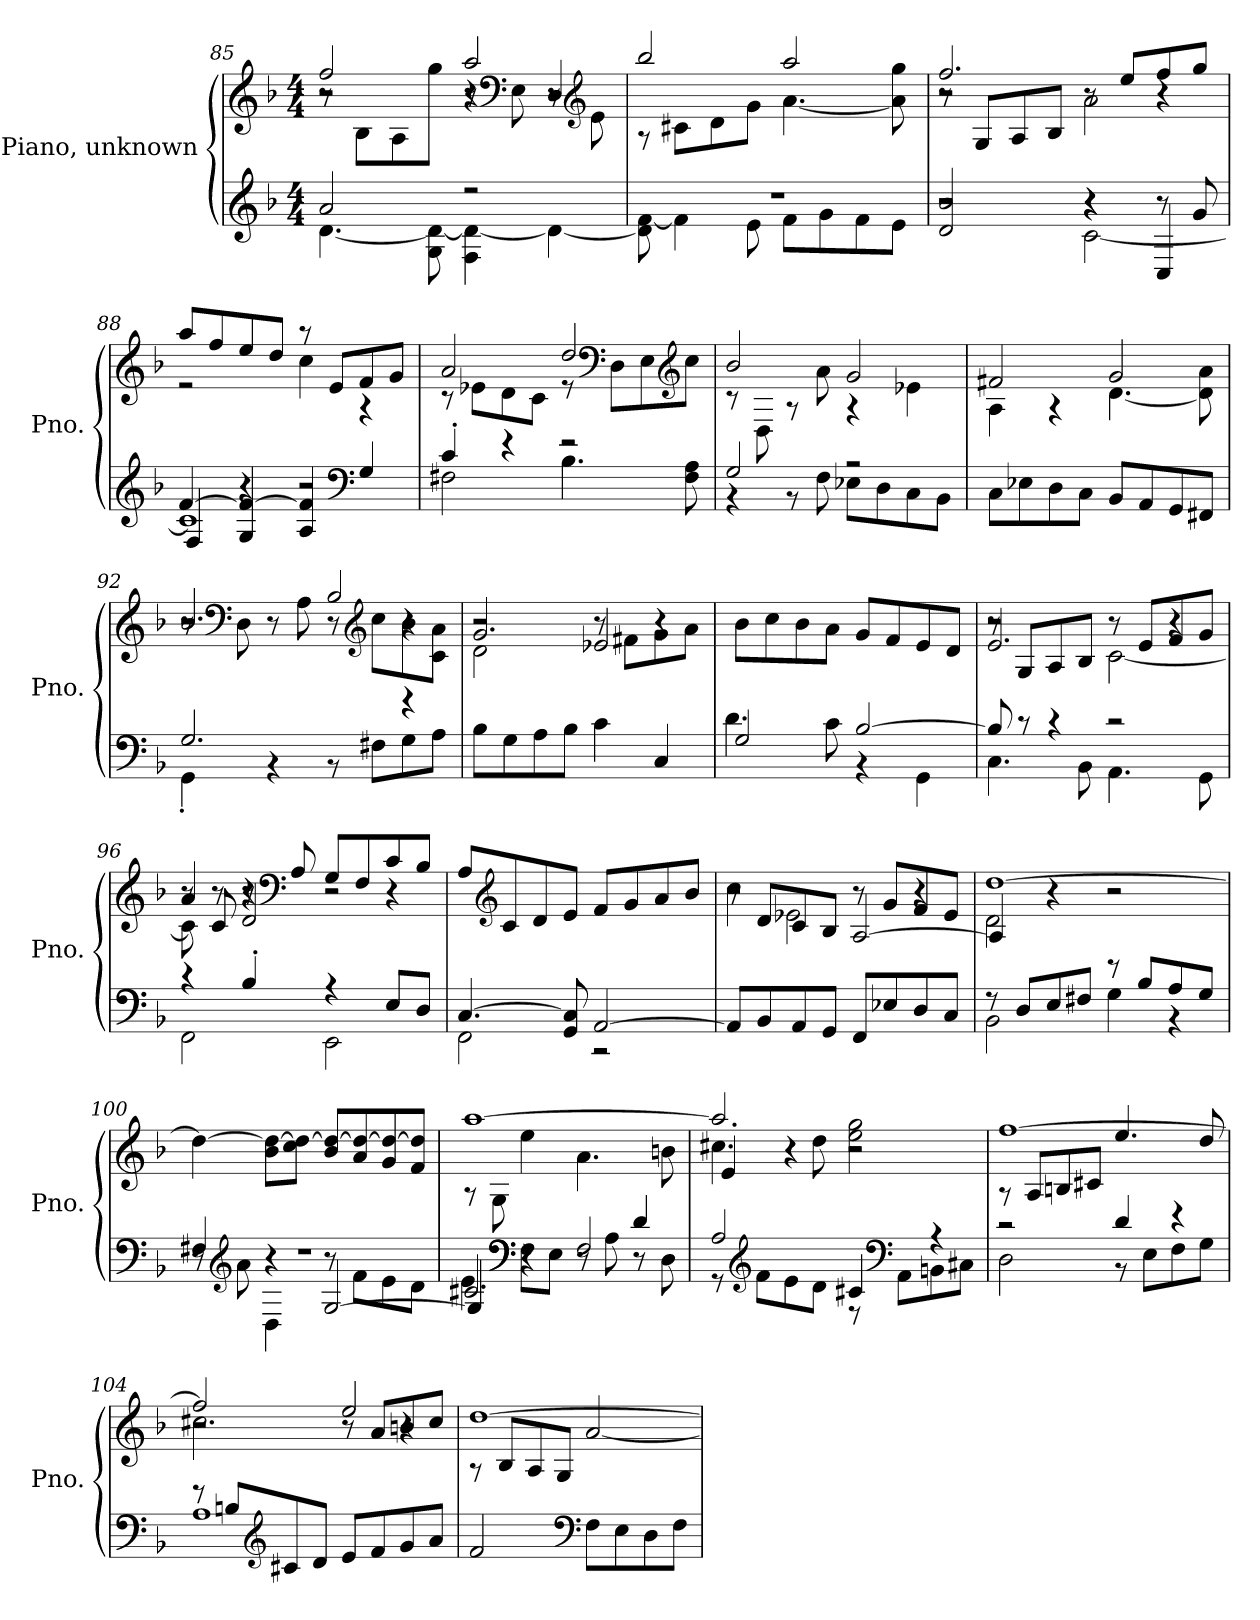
**kern	**kern
*part1	*part1
*staff2	*staff1
*I"Piano, unknown	*
*I'Pno.	*
*clefG2	*clefG2
*k[b-]	*k[b-]
*M4/4	*M4/4
=85	=85
*^	*^
*	*	*	*^
2a/	[4.d\	2ff/	8r	2r
.	.	.	8B-\L	.
.	.	.	8A\	.
.	8G\ 8d\_	.	8gg\J	.
2r	4F\ 4d\_	2aa/	8r	4r
*	*	*clefF4	*	*
.	.	.	8E\	.
.	4d\_	.	8r	4D/
*	*	*clefG2	*	*
.	.	.	8e\	.
*	*	*	*v	*v
=86	=86	=86	=86
1r	8d\] [8f\	2bb-/	8r
.	4f\]	.	8c#X\L
.	.	.	8d\
.	8e\	.	8g\J
.	8f\L	2aa/	[4.a\
.	8g\	.	.
.	8f\	.	.
.	8e\J	.	8a\] 8gg\
=87	=87	=87	=87
*	*^	*	*^
2d/ 2b-/	2r	2r	2.ff/	2r	8r
.	.	.	.	.	8G/L
.	.	.	.	.	8A/
.	.	.	.	.	8B-/J
4r	[2c\	4r	.	2a\	8r
.	.	.	.	.	8ee/L
8r	.	4C/	4r	.	8ff/
8g/	.	.	.	.	8gg/J
*	*	*	*	*v	*v
!!LO:LB:g=z
=88	=88	=88	=88	=88
[4f/	1c]	4F/	8aa/L	2r
.	.	.	8ff/	.
4G/ 4f/_	.	4r	8ee/	.
.	.	.	8dd/J	.
4A/ 4f/]	.	2r	8r	4cc\
.	.	.	8e/L	.
*clefF4	*	*	*	*
4G/	.	.	8f/	4r
.	.	.	8g/J	.
*	*v	*v	*	*
=89	=89	=89	=89
4c'/	2F#X\	2a/	8r
.	.	.	8e-X\L
4r	.	.	8d\
.	.	.	8c\J
2r	4.B-\	2dd/	8r
*	*	*clefF4	*
.	.	.	8D\L
.	.	.	8E\
*	*	*clefG2	*
.	8F#\ 8A\	.	8cc\J
=90	=90	=90	=90
2G/	4r	2b-/	8r
.	.	.	8D\
.	8r	.	8r
.	8F\	.	8a\
2r	8E-X\L	2g/	4r
.	8D\	.	.
.	8C\	.	4e-X\
.	8BB-\J	.	.
*v	*v	*	*
=91	=91	=91
8C\L	2f#X/	4A\
8E-X\	.	.
8D\	.	4r
8C\J	.	.
8BB-/L	2g/	[4.d\
8AA/	.	.
8GG/	.	.
8FF#X/J	.	8d\] 8a\
!!LO:LB:g=z
=92	=92	=92
*^	*	*^
2.G/	4GG'\	2.b-/	8r	2r
*	*	*clefF4	*	*
.	.	.	8D\	.
.	4r	.	8r	.
.	.	.	8A\	.
.	8r	.	8r	2B-/
*	*	*clefG2	*	*
.	8F#X\L	.	8cc\L	.
4r	8G\	4r	8b-\	.
.	8A\J	.	8c\ 8a\J	.
*v	*v	*	*	*
=93	=93	=93	=93
8B-\L	2.g/	2d\	2r
8G\	.	.	.
8A\	.	.	.
8B-\J	.	.	.
4c\	.	8r	2e-X/
.	.	8f#X\L	.
4C/	4r	8g\	.
.	.	8a\J	.
*	*v	*v	*v
=94	=94
*^	*
2G/	4.d\	8b-\L
.	.	8cc\
.	.	8b-\
.	8c\	8a\J
[2B-/	4r	8g/L
.	.	8f/
.	4GG\	8e/
.	.	8d/J
=95	=95	=95
*	*	*^
*	*	*	*^
8B-/]	4.C\	2.e/	2r	8r
8r	.	.	.	8G/L
4r	.	.	.	8A/
.	8BB-\	.	.	8B-/J
2r	4.AA\	.	[2c\	8r
.	.	.	.	8e/L
.	.	4r	.	8f/
.	8GG\	.	.	8g/J
!!LO:LB:g=z	!!	!!
=96	=96	=96	=96	=96
4r	2FF\	4a/	8c\]	8r
.	.	.	8r	8c/
4B-'/	.	2d/	4r	8r
*	*	*clefF4	*	*
.	.	.	.	8A/
4r	2EE\	.	2r	8G/L
.	.	.	.	8F/
8E/L	.	4r	.	8c/
8D/J	.	.	.	8B-/J
*	*	*v	*v	*v
=97	=97	=97
[4.C/	2FF\	8A/L
*	*	*clefG2
.	.	8c/
.	.	8d/
8GG/ 8C/]	.	8e/J
[2AA/	2r	8f/L
.	.	8g/
.	.	8a/
.	.	8b-/J
*v	*v	*
=98	=98
*	*^
*	*	*^
8AA/L]	8r	4cc\	2r
8BB-/	8d/L	.	.
8AA/	8c/	2e-X\	.
8GG/J	8B-/J	.	.
8FF/L	8r	.	[2A/
8E-X/	8g/L	.	.
8D/	8f/	4r	.
8C/J	8e-/J	.	.
=99	=99	=99	=99
*^	*	*	*
8r	2BB-\	[1dd	2d\	4A/]
8D/L	.	.	.	.
8E/	.	.	.	4r
8F#X/J	.	.	.	.
8r	4G\	.	2r	2r
8B-/L	.	.	.	.
8A/	4r	.	.	.
8G/J	.	.	.	.
*	*	*v	*v	*v
!!LO:LB:g=z
=100	=100	=100
*	*^	*
1r	8r	4F#X/	4dd\_
*clefG2	*	*	*
.	8a\	.	.
.	4D\	4r	8b-\ 8dd\_L
.	.	.	8cc\ 8dd\_J
.	8r	[2G/	8b-/ 8dd/_L
.	8f\L	.	8a/ 8dd/_
.	8e\	.	8g/ 8dd/_
.	8d\J	.	8f/ 8dd/]J
=101	=101	=101	=101
*	*	*	*^
2.c#X/	4e\	4G/]	[1aa	8r
.	.	.	.	8G\
*clefF4	*	*	*	*
.	8F\L	4r	.	4ee\
.	8E\J	.	.	.
.	8r	2F/	.	4.a\
.	8A\	.	.	.
4d/	8r	.	.	.
.	8D\	.	.	8bn\
*	*v	*v	*	*
=102	=102	=102	=102
*	*	*	*^
2A/	8r	2aa/]	4.cc#X\	4e'/
*clefG2	*	*	*	*
.	8f\L	.	.	.
.	8e\	.	.	4r
.	8d\J	.	8dd\	.
4c#X/	8r	2r	2ee\ 2gg\	2r
*clefF4	*	*	*	*
.	8AA\L	.	.	.
4r	8BBn\	.	.	.
.	8C#X\J	.	.	.
*	*	*	*v	*v
!!LO:LB:g=z
=103	=103	=103	=103
2r	2D\	[1ff	8r
.	.	.	8A/L
.	.	.	8Bn/
.	.	.	8c#X/J
4d/	8r	.	4.ee/
.	8E\L	.	.
4r	8F\	.	.
.	8G\J	.	8dd/
=104	=104	=104	=104
*	*	*	*^
8r	1A	2ff/]	2.cc#X\	2r
8Bn/L	.	.	.	.
*clefG2	*	*	*	*
8c#X/	.	.	.	.
8d/J	.	.	.	.
8e/L	.	2ee/	.	8r
8f/	.	.	.	8a/L
8g/	.	.	4r	8bn/
8a/J	.	.	.	8cc#/J
*v	*v	*	*	*
*	*	*v	*v
=105	=105	=105
2f/	[1dd	8r
.	.	8B-/L
.	.	8A/
.	.	8G/J
*clefF4	*	*
8F\L	.	[2a/
8E\	.	.
8D\	.	.
8F\J	.	.
*	*v	*v
=	=
*-	*-
